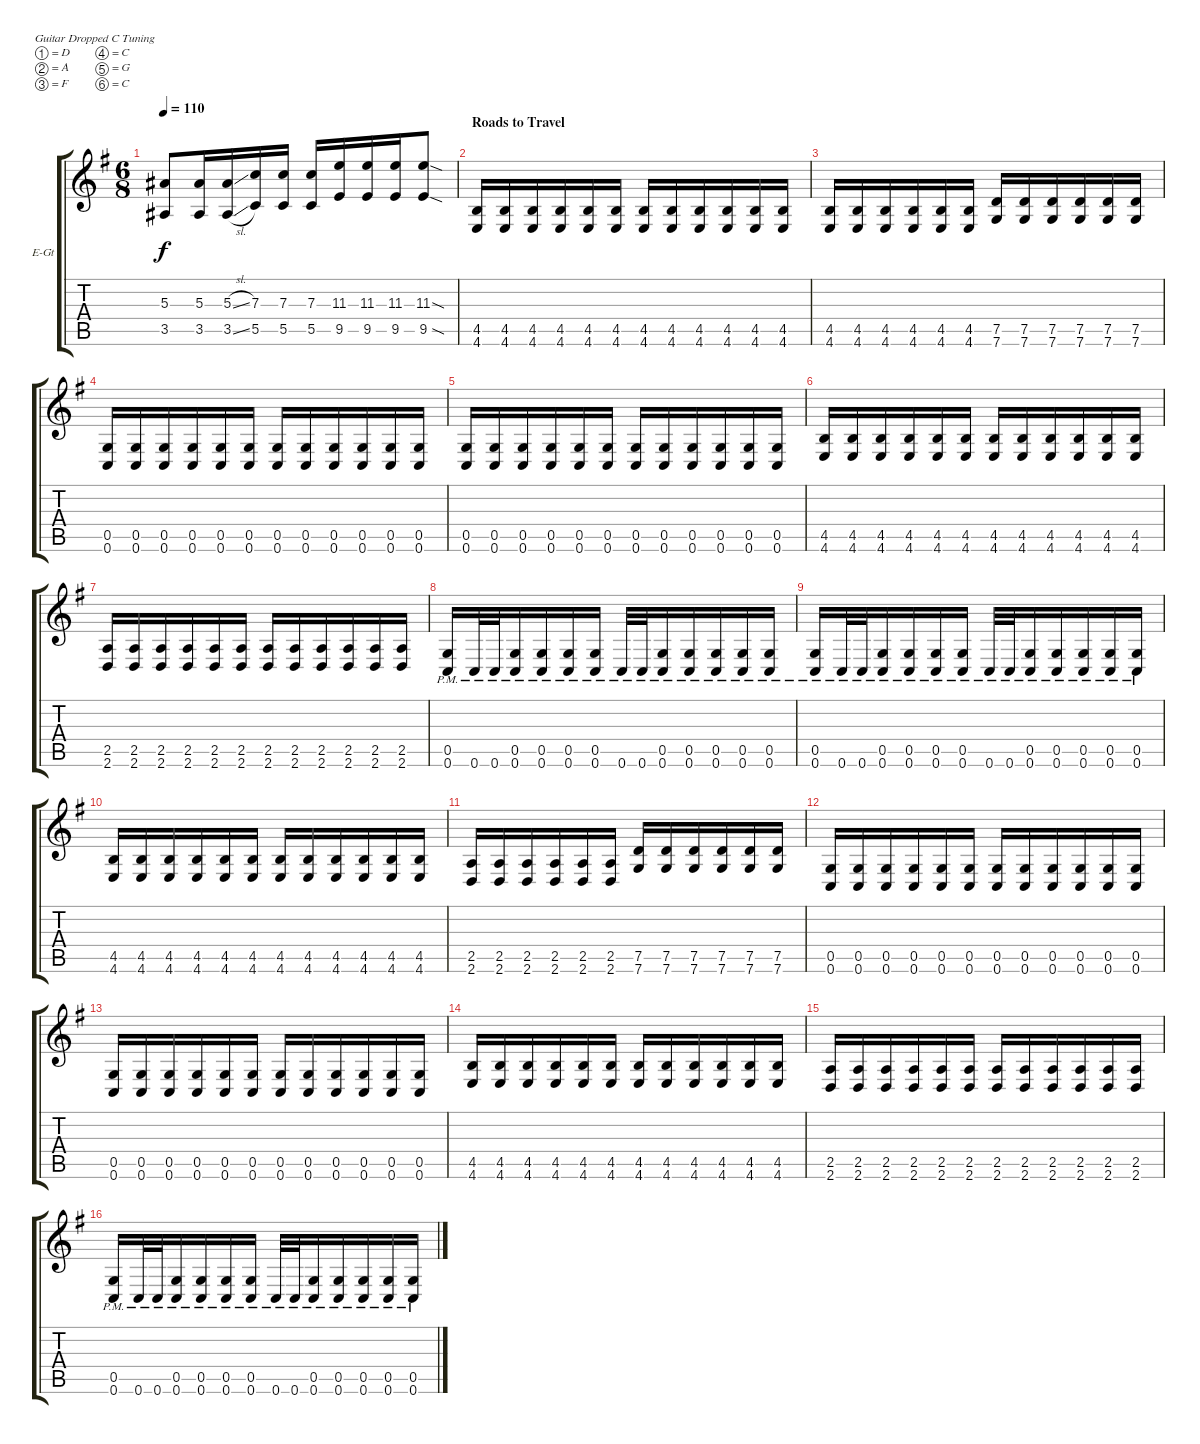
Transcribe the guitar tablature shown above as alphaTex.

\bracketExtendMode groupsimilarinstruments
\firstSystemTrackNameOrientation horizontal
\otherSystemsTrackNameOrientation horizontal
\track ("Electric Guitar 1" "E-Gt") {instrument distortionguitar}
\staff {score tabs}
\tuning (D4 A3 F3 C3 G2 C2)
\ts (6 8)
\tempo 110
\clef g2
\ks eminor
(3.5 5.3).8{dy f} (3.5 5.3).16 (5.3{sl} 3.5{sl}).16 (7.3 5.5).16 (5.5 7.3).16 (7.3 5.5).16 (9.5 11.3).16 (11.3 9.5).16 (11.3 9.5).16 (11.3{sod} 9.5{sod}).8 |
\section ("" "Roads to Travel")
(4.6 4.5).16 (4.5 4.6).16 (4.5 4.6).16 (4.5 4.6).16 (4.5 4.6).16 (4.5 4.6).16 (4.6 4.5).16 (4.5 4.6).16 (4.5 4.6).16 (4.5 4.6).16 (4.5 4.6).16 (4.5 4.6).16 |
(4.5 4.6).16 (4.5 4.6).16 (4.5 4.6).16 (4.5 4.6).16 (4.5 4.6).16 (4.5 4.6).16 (7.5 7.6).16 (7.5 7.6).16 (7.5 7.6).16 (7.5 7.6).16 (7.5 7.6).16 (7.5 7.6).16 |
(0.6 0.5).16 (0.6 0.5).16 (0.6 0.5).16 (0.6 0.5).16 (0.6 0.5).16 (0.6 0.5).16 (0.6 0.5).16 (0.6 0.5).16 (0.6 0.5).16 (0.6 0.5).16 (0.6 0.5).16 (0.6 0.5).16 |
(0.6 0.5).16 (0.6 0.5).16 (0.6 0.5).16 (0.6 0.5).16 (0.6 0.5).16 (0.6 0.5).16 (0.6 0.5).16 (0.6 0.5).16 (0.6 0.5).16 (0.6 0.5).16 (0.6 0.5).16 (0.6 0.5).16 |
(4.6 4.5).16 (4.5 4.6).16 (4.5 4.6).16 (4.5 4.6).16 (4.5 4.6).16 (4.5 4.6).16 (4.6 4.5).16 (4.5 4.6).16 (4.5 4.6).16 (4.5 4.6).16 (4.5 4.6).16 (4.5 4.6).16 |
(2.5 2.6).16 (2.5 2.6).16 (2.5 2.6).16 (2.5 2.6).16 (2.5 2.6).16 (2.5 2.6).16 (2.5 2.6).16 (2.5 2.6).16 (2.5 2.6).16 (2.5 2.6).16 (2.5 2.6).16 (2.5 2.6).16 |
(0.6{pm} 0.5{pm}).16 0.6{pm}.32 0.6{pm}.32 (0.6{pm} 0.5{pm}).16 (0.6{pm} 0.5{pm}).16 (0.6{pm} 0.5{pm}).16 (0.6{pm} 0.5{pm}).16 0.6{pm}.32 0.6{pm}.32 (0.6{pm} 0.5{pm}).16 (0.6{pm} 0.5{pm}).16 (0.6{pm} 0.5{pm}).16 (0.6{pm} 0.5{pm}).16 (0.6{pm} 0.5{pm}).16 |
(0.6{pm} 0.5{pm}).16 0.6{pm}.32 0.6{pm}.32 (0.6{pm} 0.5{pm}).16 (0.6{pm} 0.5{pm}).16 (0.6{pm} 0.5{pm}).16 (0.6{pm} 0.5{pm}).16 0.6{pm}.32 0.6{pm}.32 (0.6{pm} 0.5{pm}).16 (0.6{pm} 0.5{pm}).16 (0.6{pm} 0.5{pm}).16 (0.6{pm} 0.5{pm}).16 (0.6{pm} 0.5{pm}).16 |
(4.6 4.5).16 (4.5 4.6).16 (4.5 4.6).16 (4.5 4.6).16 (4.5 4.6).16 (4.5 4.6).16 (4.6 4.5).16 (4.5 4.6).16 (4.5 4.6).16 (4.5 4.6).16 (4.5 4.6).16 (4.5 4.6).16 |
(2.5 2.6).16 (2.5 2.6).16 (2.5 2.6).16 (2.5 2.6).16 (2.5 2.6).16 (2.5 2.6).16 (7.5 7.6).16 (7.5 7.6).16 (7.5 7.6).16 (7.5 7.6).16 (7.5 7.6).16 (7.5 7.6).16 |
(0.6 0.5).16 (0.6 0.5).16 (0.6 0.5).16 (0.6 0.5).16 (0.6 0.5).16 (0.6 0.5).16 (0.6 0.5).16 (0.6 0.5).16 (0.6 0.5).16 (0.6 0.5).16 (0.6 0.5).16 (0.6 0.5).16 |
(0.6 0.5).16 (0.6 0.5).16 (0.6 0.5).16 (0.6 0.5).16 (0.6 0.5).16 (0.6 0.5).16 (0.6 0.5).16 (0.6 0.5).16 (0.6 0.5).16 (0.6 0.5).16 (0.6 0.5).16 (0.6 0.5).16 |
(4.6 4.5).16 (4.5 4.6).16 (4.5 4.6).16 (4.5 4.6).16 (4.5 4.6).16 (4.5 4.6).16 (4.6 4.5).16 (4.5 4.6).16 (4.5 4.6).16 (4.5 4.6).16 (4.5 4.6).16 (4.5 4.6).16 |
(2.5 2.6).16 (2.5 2.6).16 (2.5 2.6).16 (2.5 2.6).16 (2.5 2.6).16 (2.5 2.6).16 (2.5 2.6).16 (2.5 2.6).16 (2.5 2.6).16 (2.5 2.6).16 (2.5 2.6).16 (2.5 2.6).16 |
(0.6{pm} 0.5{pm}).16 0.6{pm}.32 0.6{pm}.32 (0.6{pm} 0.5{pm}).16 (0.6{pm} 0.5{pm}).16 (0.6{pm} 0.5{pm}).16 (0.6{pm} 0.5{pm}).16 0.6{pm}.32 0.6{pm}.32 (0.6{pm} 0.5{pm}).16 (0.6{pm} 0.5{pm}).16 (0.6{pm} 0.5{pm}).16 (0.6{pm} 0.5{pm}).16 (0.6{pm} 0.5{pm}).16
